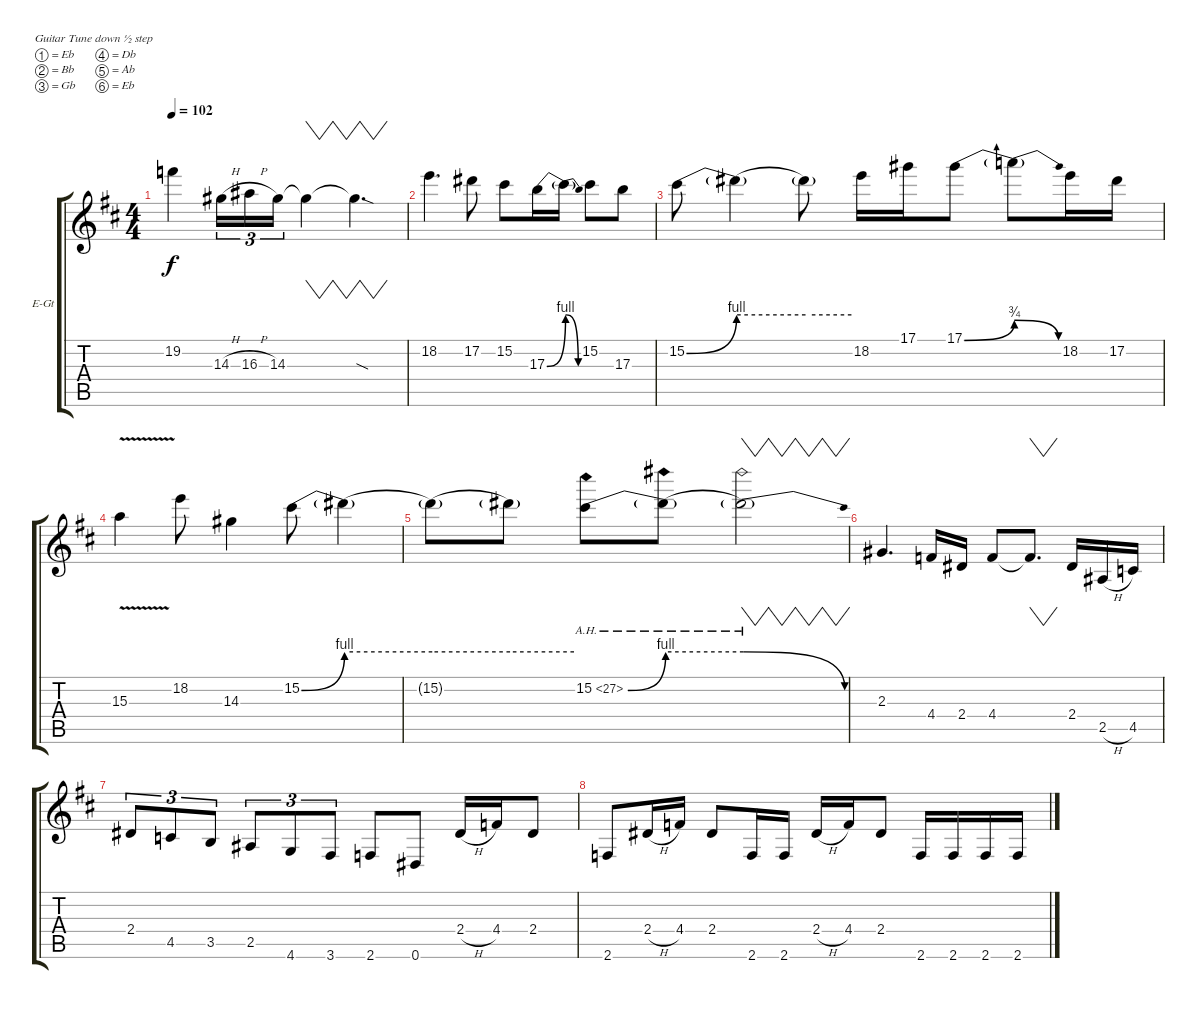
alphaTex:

\bracketExtendMode groupsimilarinstruments
\firstSystemTrackNameOrientation horizontal
\otherSystemsTrackNameOrientation horizontal
\track ("Solo Gtr." "E-Gt") {instrument distortionguitar}
\staff {score tabs}
\tuning (Eb4 Bb3 Gb3 Db3 Ab2 Eb2)
\ts (4 4)
\tempo 102
\clef g2
\ks d
19.2{t}.4{dy f} 14.3{h}.16{tu (3 2)} 16.3{h}.16{tu (3 2)} 14.3.16{tu (3 2)} 14.3{t}.4{vw} 14.3{sod t}.4{vw d} |
18.2.4{d} 17.2.8 15.2.8 17.3{be (bend 0 0 60 4)}.16 17.3{be (release 0 4 60 0) t}.16 15.2.8 17.3.8 |
15.2{be (bend 0 0 60 4)}.8 15.2{be (hold 0 4 60 4) t}.4 15.2{be (hold 0 4 60 4) t}.8 18.2.16 17.1.16 17.1{be (bend 0 0 60 3)}.8 17.1{be (release 0 3 60 0) t}.8 18.2.16 17.2.16 |
15.3{v}.4 18.2.8 14.3.4 15.2{be (bend 0 0 60 4)}.8 15.2{be (hold 0 4 60 4) t}.4 |
15.2{be (hold 0 4 60 4) t}.8 15.2{be (hold 0 4 60 4) t}.8 15.2{be (bend 0 0 60 4) ah 12}.8 15.2{be (hold 0 4 60 4) ah 12 t}.8 15.2{be (release 0 4 60 0) ah 12 t}.2{vw} |
2.3.4{d} 4.4.16 2.4.16 4.4.8 4.4{t}.8{vw d} 2.4.16 2.5{h}.16 4.5.16 |
2.4.8{tu (3 2)} 4.5.8{tu (3 2)} 3.5.8{tu (3 2)} 2.5.8{tu (3 2)} 4.6.8{tu (3 2)} 3.6.8{tu (3 2)} 2.6.8 0.6.8 2.4{h}.16 4.4.16 2.4.8 |
2.6.8 2.4{h}.16 4.4.16 2.4.8 2.6.16 2.6.16 2.4{h}.16 4.4.16 2.4.8 2.6.16 2.6.16 2.6.16 2.6.16
